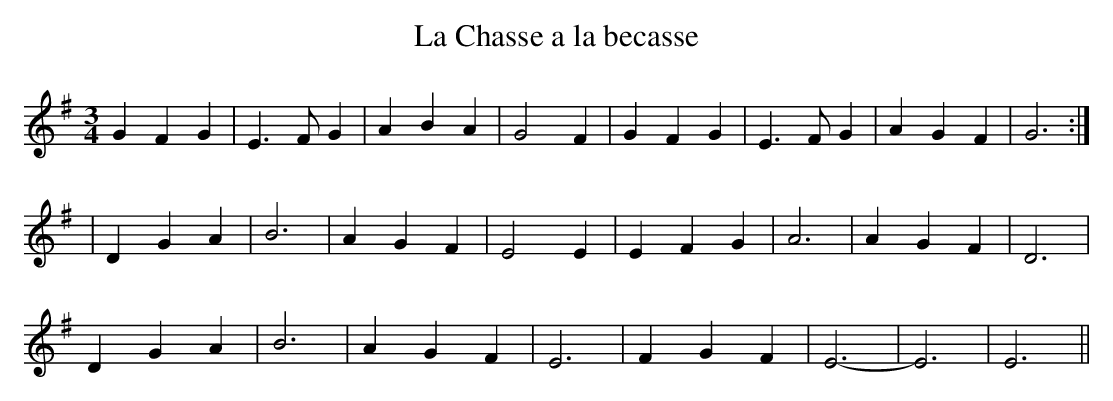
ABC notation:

X:1
T:La Chasse a la becasse
M:3/4
L:1/4
K:G
GFG | E>FG | ABA | G2F | GFG | E>FG | AGF | G3 :|
| DGA | B3 | AGF | E2E | EFG | A3 | AGF | D3 |
  DGA | B3 | AGF | E3 | FGF | E3- | E3 |E3 ||
